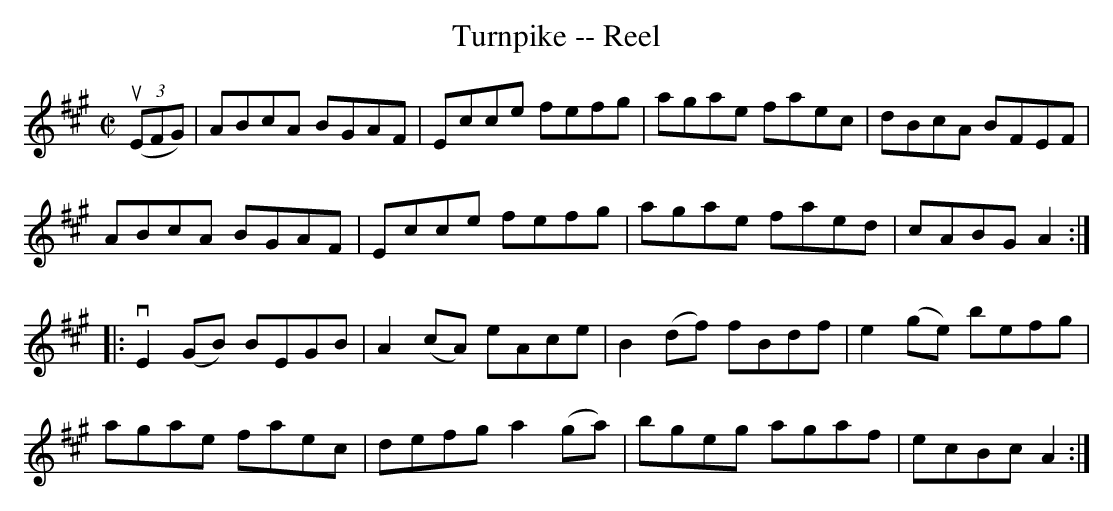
X:1
T:Turnpike -- Reel
M:C|
L:1/8
K:A
u((3EFG)|\
ABcA BGAF | Ecce fefg | agae faec | dBcA BFEF |
ABcA BGAF | Ecce fefg | agae faed | cABG A2 :|
|:vE2(GB) BEGB | A2(cA) eAce | B2(df) fBdf | e2(ge) befg |
agae faec | defg a2(ga) | bgeg agaf | ecBc A2 :|
